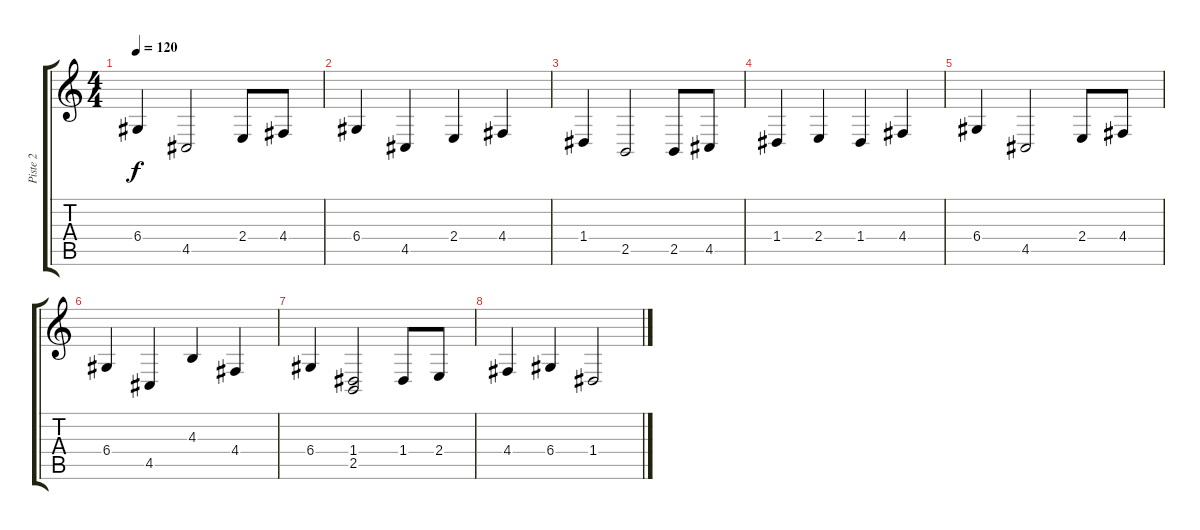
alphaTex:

\track ("Piste 2" "Piste 2") {instrument stringensemble1}
\staff {score tabs}
\tuning (E4 B3 G3 D3 A2 E2) {hide}
\ts (4 4)
\tempo 120
\clef g2
\ks c
6.4.4{dy f} 4.5.2 2.4.8 4.4.8 |
6.4.4 4.5.4 2.4.4 4.4.4 |
1.4.4 2.5.2 2.5.8 4.5.8 |
1.4.4 2.4.4 1.4.4 4.4.4 |
6.4.4 4.5.2 2.4.8 4.4.8 |
6.4.4 4.5.4 4.3.4 4.4.4 |
6.4.4 (1.4 2.5).2 1.4.8 2.4.8 |
4.4.4 6.4.4 1.4.2
